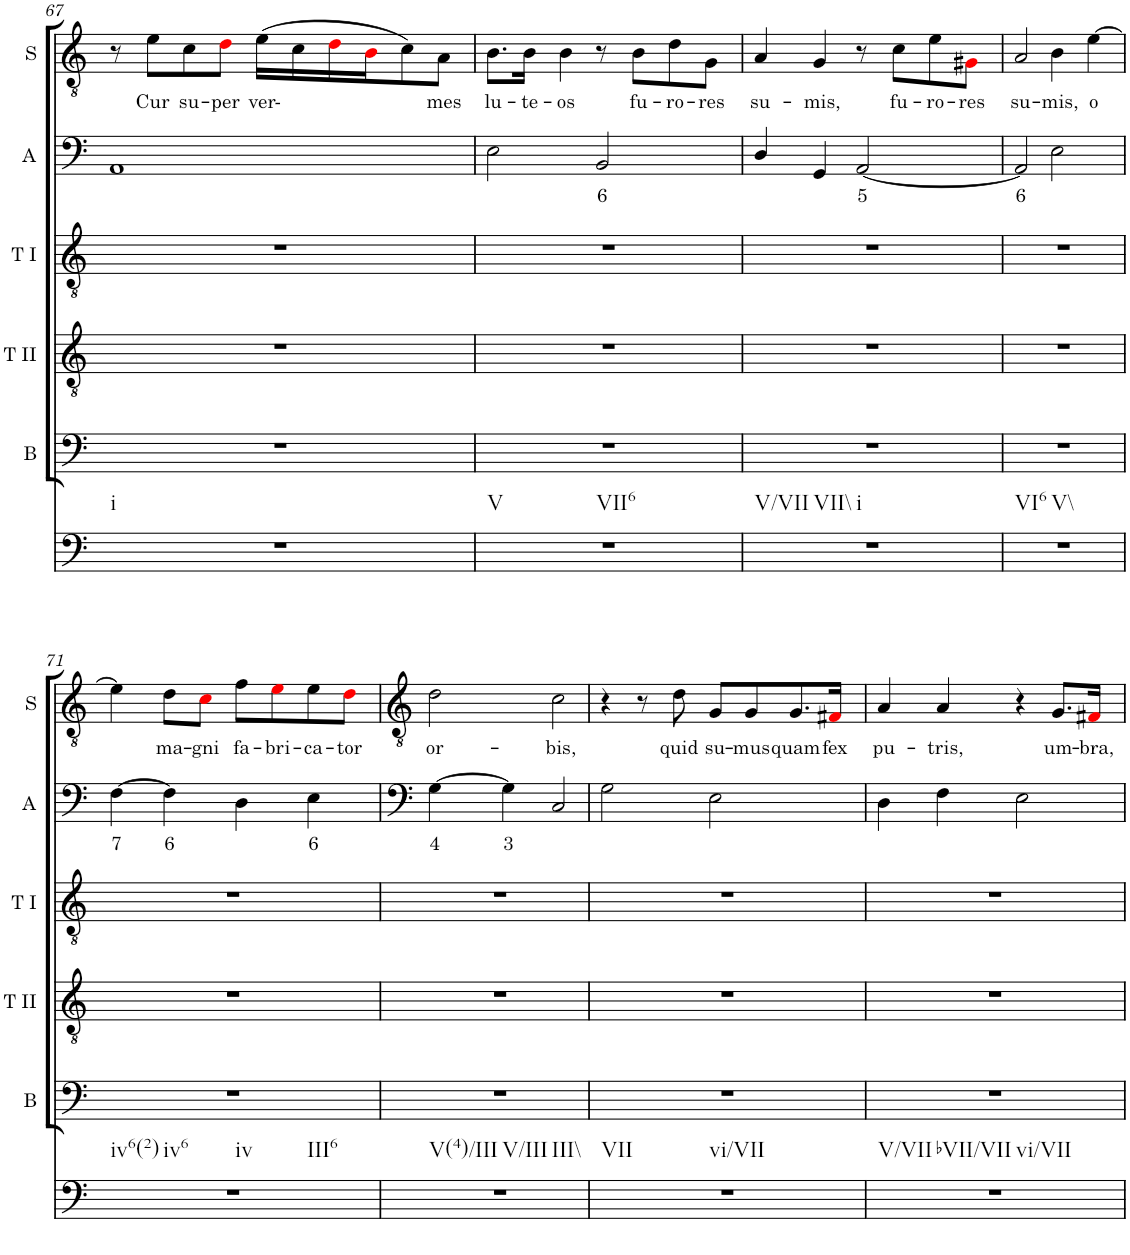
**kern	**kern	**kern	**kern	**kern	**text	**kern	**text
*part6	*part5	*part4	*part3	*part2	*part2	*part1	*part1
*staff6	*staff5	*staff4	*staff3	*staff2	*staff2	*staff1	*staff1
*I"Continuo	*I"Bass	*I"Tenor II	*I"Tenor I	*I"Alto	*	*I"Soprano	*
*	*I'B	*I'T II	*I'T I	*I'A	*	*I'S	*
!!LO:PB:g=z
*clefG2	*clefG2	*clefG2	*clefG2	*clefF4	*	*clefF4	*
*k[]	*k[]	*k[]	*k[]	*k[]	*	*k[]	*
*M2/2	*M2/2	*M2/2	*M2/2	*M2/2	*	*M2/2	*
*met(c|)	*met(c|)	*met(c|)	*met(c|)	*met(c|)	*	*met(c|)	*
=67	=67	=67	=67	=67	=67	=67	=67
!LO:TX:b:t=i	!	!	!	!	!	!	!
1r	1r	1r	1r	1AA	.	8r	.
!	!	!	!	!	!	!	!LO:LY:b
.	.	.	.	.	.	8e\L	Cur
!	!	!	!	!	!	!	!LO:LY:b
.	.	.	.	.	.	8c\	su-
!	!	!	!	!	!	!	!LO:LY:b
.	.	.	.	.	.	8di\J	per
!	!	!	!	!	!	!	!LO:LY:b
.	.	.	.	.	.	(16e\LL	ver-
.	.	.	.	.	.	16c\	.
.	.	.	.	.	.	16di\	.
.	.	.	.	.	.	16Bi\J	.
.	.	.	.	.	.	8c\)	.
!	!	!	!	!	!	!	!LO:LY:b
.	.	.	.	.	.	8A\J	mes
=68	=68	=68	=68	=68	=68	=68	=68
!LO:TX:b:t=V	!	!	!	!	!	!	!
!LO:TX:b:t=VII6	!	!	!	!	!	!	!
!	!	!	!	!	!	!	!LO:LY:b
1r	1r	1r	1r	2E\	.	8.B\L	lu-
!	!	!	!	!	!	!	!LO:LY:b
.	.	.	.	.	.	16B\Jk	te-
!	!	!	!	!	!	!	!LO:LY:b
.	.	.	.	.	.	4B\	os
!	!	!	!	!	!LO:LY:b	!	!
.	.	.	.	2BB/	6	8r	.
!	!	!	!	!	!	!	!LO:LY:b
.	.	.	.	.	.	8B\L	fu-
!	!	!	!	!	!	!	!LO:LY:b
.	.	.	.	.	.	8d\	ro-
!	!	!	!	!	!	!	!LO:LY:b
.	.	.	.	.	.	8G\J	res
=69	=69	=69	=69	=69	=69	=69	=69
!LO:TX:b:t=V/VII	!	!	!	!	!	!	!
!LO:TX:b:t=VII\\	!	!	!	!	!	!	!
!LO:TX:b:t=i	!	!	!	!	!	!	!
!	!	!	!	!	!	!	!LO:LY:b
1r	1r	1r	1r	4D/	.	4A/	su-
!	!	!	!	!	!	!	!LO:LY:b
.	.	.	.	4GG/	.	4G/	mis,
!	!	!	!	!	!LO:LY:b	!	!
.	.	.	.	[2AA/	5	8r	.
!	!	!	!	!	!	!	!LO:LY:b
.	.	.	.	.	.	8c\L	fu-
!	!	!	!	!	!	!	!LO:LY:b
.	.	.	.	.	.	8e\	ro-
!	!	!	!	!	!	!	!LO:LY:b
.	.	.	.	.	.	8G#Xi\J	res
=70	=70	=70	=70	=70	=70	=70	=70
!LO:TX:b:t=VI6	!	!	!	!	!	!	!
!LO:TX:b:t=V\\	!	!	!	!	!	!	!
!	!	!	!	!	!LO:LY:b	!	!LO:LY:b
1r	1r	1r	1r	2AA/]	6	2A/	su-
!	!	!	!	!	!	!	!LO:LY:b
.	.	.	.	2E\	.	4B\	mis,
!	!	!	!	!	!	!	!LO:LY:b
.	.	.	.	.	.	[4e\	o
!!LO:LB:g=z
=71	=71	=71	=71	=71	=71	=71	=71
!LO:TX:b:t=iv6(2)	!	!	!	!	!	!	!
!LO:TX:b:t=iv6	!	!	!	!	!	!	!
!LO:TX:b:t=iv	!	!	!	!	!	!	!
!LO:TX:b:t=III6	!	!	!	!	!	!	!
!	!	!	!	!	!LO:LY:b	!	!
1r	1r	1r	1r	[4F\	7	4e\]	.
!	!	!	!	!	!LO:LY:b	!	!LO:LY:b
.	.	.	.	4F\]	6	8d\L	ma-
!	!	!	!	!	!	!	!LO:LY:b
.	.	.	.	.	.	8ci\J	gni
!	!	!	!	!	!	!	!LO:LY:b
.	.	.	.	4D\	.	8f\L	fa-
!	!	!	!	!	!	!	!LO:LY:b
.	.	.	.	.	.	8ei\	bri-
!	!	!	!	!	!LO:LY:b	!	!LO:LY:b
.	.	.	.	4E\	6	8e\	ca-
!	!	!	!	!	!	!	!LO:LY:b
.	.	.	.	.	.	8di\J	tor
=72	=72	=72	=72	=72	=72	=72	=72
!LO:TX:b:t=V(4)/III	!	!	!	!	!	!	!
!LO:TX:b:t=V/III	!	!	!	!	!	!	!
!LO:TX:b:t=III\\	!	!	!	!	!	!	!
!	!	!	!	!	!LO:LY:b	!	!LO:LY:b
1r	1r	1r	1r	[4G\	4	2d\	or-
!	!	!	!	!	!LO:LY:b	!	!
.	.	.	.	4G\]	3	.	.
!	!	!	!	!	!	!	!LO:LY:b
.	.	.	.	2C/	.	2c\	bis,
=73	=73	=73	=73	=73	=73	=73	=73
!LO:TX:b:t=VII	!	!	!	!	!	!	!
!LO:TX:b:t=vi/VII	!	!	!	!	!	!	!
1r	1r	1r	1r	2G\	.	4r	.
.	.	.	.	.	.	8r	.
!	!	!	!	!	!	!	!LO:LY:b
.	.	.	.	.	.	8d\	quid
!	!	!	!	!	!	!	!LO:LY:b
.	.	.	.	2E\	.	8G/L	su-
!	!	!	!	!	!	!	!LO:LY:b
.	.	.	.	.	.	8G/	mus
!	!	!	!	!	!	!	!LO:LY:b
.	.	.	.	.	.	8.G/	quam
!	!	!	!	!	!	!	!LO:LY:b
.	.	.	.	.	.	16F#Xi/Jk	fex
=74	=74	=74	=74	=74	=74	=74	=74
!LO:TX:b:t=V/VII	!	!	!	!	!	!	!
!LO:TX:b:t=bVII/VII	!	!	!	!	!	!	!
!LO:TX:b:t=vi/VII	!	!	!	!	!	!	!
!	!	!	!	!	!	!	!LO:LY:b
1r	1r	1r	1r	4D\	.	4A/	pu-
!	!	!	!	!	!	!	!LO:LY:b
.	.	.	.	4F\	.	4A/	tris,
.	.	.	.	2E\	.	4r	.
!	!	!	!	!	!	!	!LO:LY:b
.	.	.	.	.	.	8.G/L	um-
!	!	!	!	!	!	!	!LO:LY:b
.	.	.	.	.	.	16F#Xi/Jk	bra,
=	=	=	=	=	=	=	=
*-	*-	*-	*-	*-	*-	*-	*-
